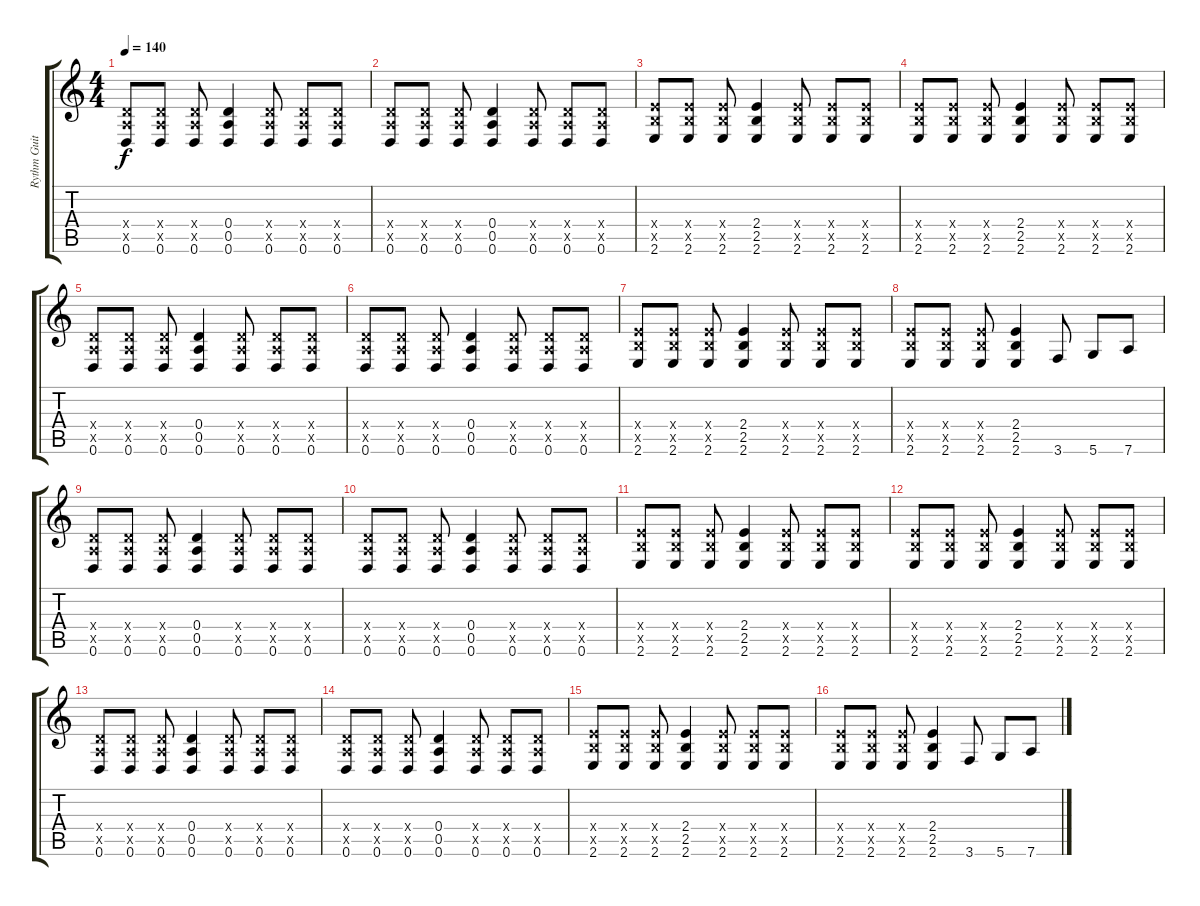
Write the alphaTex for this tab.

\track ("Rythm Guitar" "Rythm Guit") {instrument distortionguitar}
\staff {score tabs}
\tuning (E4 B3 G3 D3 A2 D2) {hide}
\ts (4 4)
\tempo 140
\clef g2
\ks c
(0.4{x} 0.5{x} 0.6).8{dy f} (0.4{x} 0.5{x} 0.6).8 (0.4{x} 0.5{x} 0.6).8 (0.4 0.5 0.6).4 (0.4{x} 0.5{x} 0.6).8 (0.4{x} 0.5{x} 0.6).8 (0.4{x} 0.5{x} 0.6).8 |
(0.4{x} 0.5{x} 0.6).8 (0.4{x} 0.5{x} 0.6).8 (0.4{x} 0.5{x} 0.6).8 (0.4 0.5 0.6).4 (0.4{x} 0.5{x} 0.6).8 (0.4{x} 0.5{x} 0.6).8 (0.4{x} 0.5{x} 0.6).8 |
(2.4{x} 2.5{x} 2.6).8 (2.4{x} 2.5{x} 2.6).8 (2.4{x} 2.5{x} 2.6).8 (2.4 2.5 2.6).4 (2.4{x} 2.5{x} 2.6).8 (2.4{x} 2.5{x} 2.6).8 (2.4{x} 2.5{x} 2.6).8 |
(2.4{x} 2.5{x} 2.6).8 (2.4{x} 2.5{x} 2.6).8 (2.4{x} 2.5{x} 2.6).8 (2.4 2.5 2.6).4 (2.4{x} 2.5{x} 2.6).8 (2.4{x} 2.5{x} 2.6).8 (2.4{x} 2.5{x} 2.6).8 |
(0.4{x} 0.5{x} 0.6).8 (0.4{x} 0.5{x} 0.6).8 (0.4{x} 0.5{x} 0.6).8 (0.4 0.5 0.6).4 (0.4{x} 0.5{x} 0.6).8 (0.4{x} 0.5{x} 0.6).8 (0.4{x} 0.5{x} 0.6).8 |
(0.4{x} 0.5{x} 0.6).8 (0.4{x} 0.5{x} 0.6).8 (0.4{x} 0.5{x} 0.6).8 (0.4 0.5 0.6).4 (0.4{x} 0.5{x} 0.6).8 (0.4{x} 0.5{x} 0.6).8 (0.4{x} 0.5{x} 0.6).8 |
(2.4{x} 2.5{x} 2.6).8 (2.4{x} 2.5{x} 2.6).8 (2.4{x} 2.5{x} 2.6).8 (2.4 2.5 2.6).4 (2.4{x} 2.5{x} 2.6).8 (2.4{x} 2.5{x} 2.6).8 (2.4{x} 2.5{x} 2.6).8 |
(2.4{x} 2.5{x} 2.6).8 (2.4{x} 2.5{x} 2.6).8 (2.4{x} 2.5{x} 2.6).8 (2.4 2.5 2.6).4 3.6.8 5.6.8 7.6.8 |
(0.4{x} 0.5{x} 0.6).8 (0.4{x} 0.5{x} 0.6).8 (0.4{x} 0.5{x} 0.6).8 (0.4 0.5 0.6).4 (0.4{x} 0.5{x} 0.6).8 (0.4{x} 0.5{x} 0.6).8 (0.4{x} 0.5{x} 0.6).8 |
(0.4{x} 0.5{x} 0.6).8 (0.4{x} 0.5{x} 0.6).8 (0.4{x} 0.5{x} 0.6).8 (0.4 0.5 0.6).4 (0.4{x} 0.5{x} 0.6).8 (0.4{x} 0.5{x} 0.6).8 (0.4{x} 0.5{x} 0.6).8 |
(2.4{x} 2.5{x} 2.6).8 (2.4{x} 2.5{x} 2.6).8 (2.4{x} 2.5{x} 2.6).8 (2.4 2.5 2.6).4 (2.4{x} 2.5{x} 2.6).8 (2.4{x} 2.5{x} 2.6).8 (2.4{x} 2.5{x} 2.6).8 |
(2.4{x} 2.5{x} 2.6).8 (2.4{x} 2.5{x} 2.6).8 (2.4{x} 2.5{x} 2.6).8 (2.4 2.5 2.6).4 (2.4{x} 2.5{x} 2.6).8 (2.4{x} 2.5{x} 2.6).8 (2.4{x} 2.5{x} 2.6).8 |
(0.4{x} 0.5{x} 0.6).8 (0.4{x} 0.5{x} 0.6).8 (0.4{x} 0.5{x} 0.6).8 (0.4 0.5 0.6).4 (0.4{x} 0.5{x} 0.6).8 (0.4{x} 0.5{x} 0.6).8 (0.4{x} 0.5{x} 0.6).8 |
(0.4{x} 0.5{x} 0.6).8 (0.4{x} 0.5{x} 0.6).8 (0.4{x} 0.5{x} 0.6).8 (0.4 0.5 0.6).4 (0.4{x} 0.5{x} 0.6).8 (0.4{x} 0.5{x} 0.6).8 (0.4{x} 0.5{x} 0.6).8 |
(2.4{x} 2.5{x} 2.6).8 (2.4{x} 2.5{x} 2.6).8 (2.4{x} 2.5{x} 2.6).8 (2.4 2.5 2.6).4 (2.4{x} 2.5{x} 2.6).8 (2.4{x} 2.5{x} 2.6).8 (2.4{x} 2.5{x} 2.6).8 |
(2.4{x} 2.5{x} 2.6).8 (2.4{x} 2.5{x} 2.6).8 (2.4{x} 2.5{x} 2.6).8 (2.4 2.5 2.6).4 3.6.8 5.6.8 7.6.8
